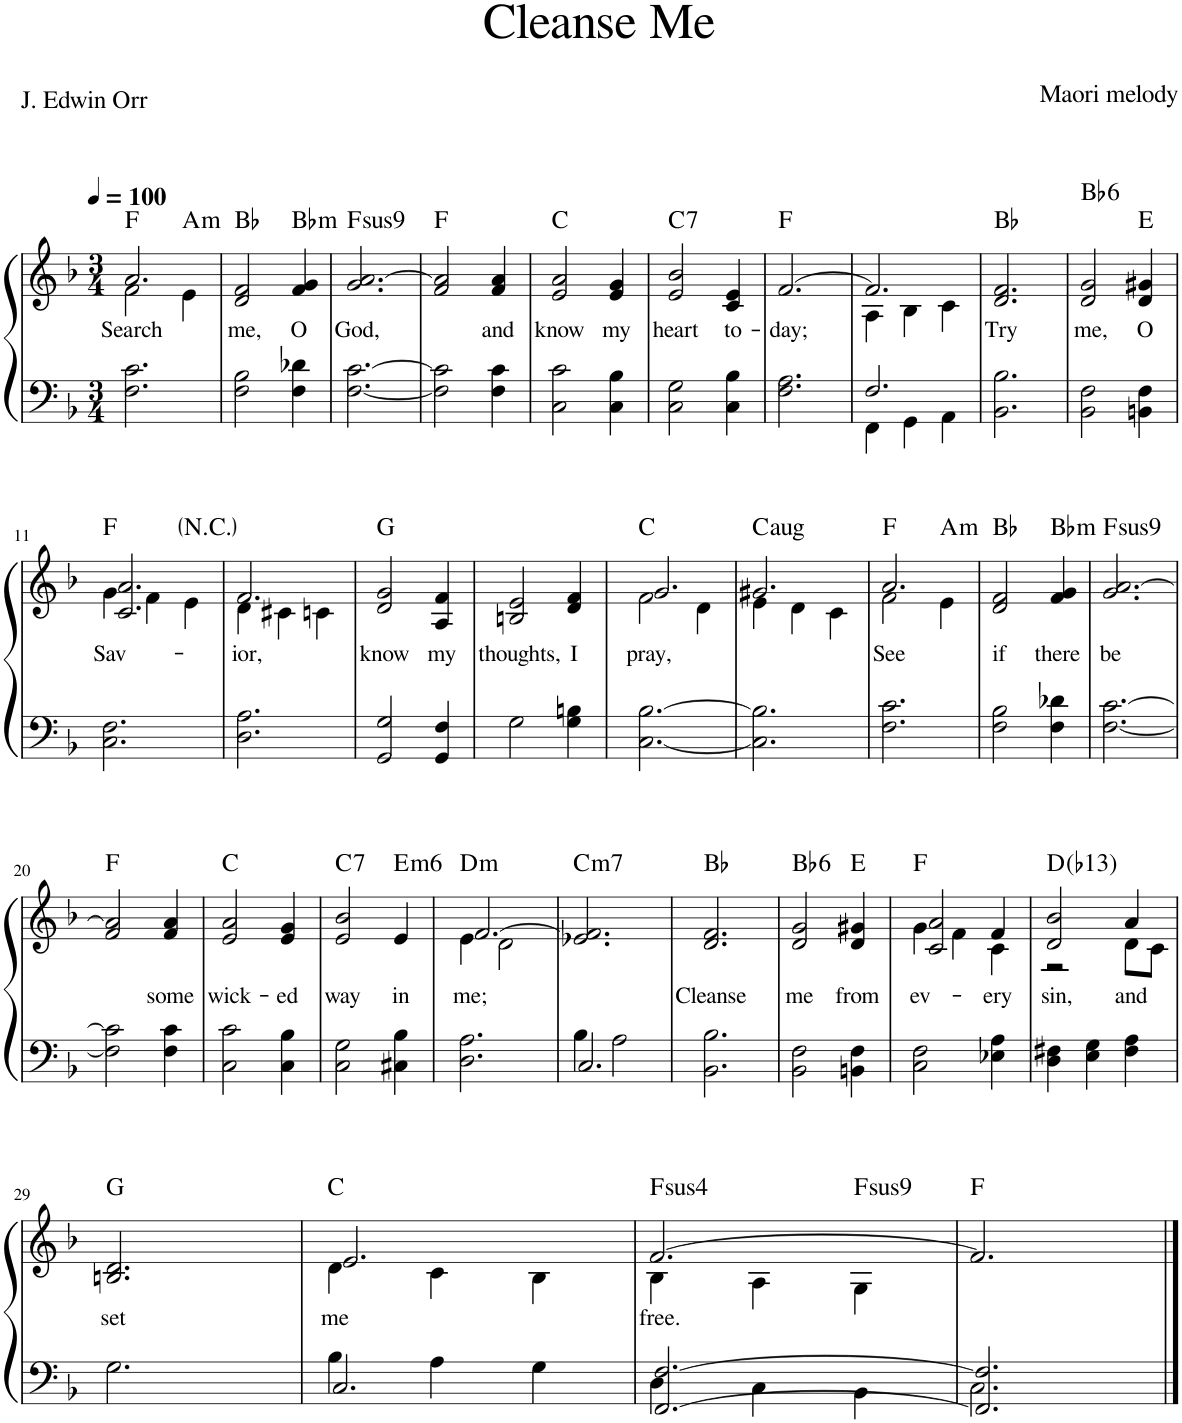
**kern	**kern	**text	**harte
*part1	*part1	*part1	*part1
*staff2	*staff1	*staff1	*
*I"Piano	*	*	*
*I'Pno.	*	*	*
*clefF4	*clefG2	*	*
*k[b-]	*k[b-]	*	*
*M3/4	*M3/4	*	*
*MM100	*MM100	*	*
=1	=1	=1	=1
!	!	!LO:LY:b	!
*	*^	*	*
2.F\ 2.c\	2.a/	2f\	Search	F:maj
!	!	!	!	!LO:H:kt=m
.	.	4e\	.	A:min
=2	=2	=2	=2	=2
!	!	!	!LO:LY:b	!
*	*v	*v	*	*
2F\ 2B-\	2d/ 2f/	me,	Bb:maj
!	!	!LO:LY:b	!LO:H:kt=m
4F\ 4d-X\	4f/ 4g/	O	Bb:min
=3	=3	=3	=3
!	!	!LO:LY:b	!LO:H:kt=9
[2.F\ [2.c\	2.g/ [2.a/	God,	F:maj
=4	=4	=4	=4
2F\] 2c\]	2f/ 2a/]	.	F:maj
!	!	!LO:LY:b	!
4F\ 4c\	4f/ 4a/	and	.
=5	=5	=5	=5
!	!	!LO:LY:b	!
2C\ 2c\	2e/ 2a/	know	C:maj
!	!	!LO:LY:b	!
4C\ 4B-\	4e/ 4g/	my	.
=6	=6	=6	=6
!	!	!LO:LY:b	!LO:H:kt=7
2C\ 2G\	2e/ 2b-/	heart	C:7
!	!	!LO:LY:b	!
4C\ 4B-\	4c/ 4e/	to-	.
=7	=7	=7	=7
!	!	!LO:LY:b	!
2.F\ 2.A\	[2.f/	-day;	F:maj
=8	=8	=8	=8
*^	*^	*	*
2.F/	4FF\	2.f/]	4A\	.	.
.	4GG\	.	4B-\	.	.
.	4AA\	.	4c\	.	.
=9	=9	=9	=9	=9	=9
!	!	!	!	!LO:LY:b	!
*v	*v	*	*	*	*
*	*v	*v	*	*
2.BB-\ 2.B-\	2.d/ 2.f/	Try	Bb:maj
=10	=10	=10	=10
!	!	!LO:LY:b	!LO:H:n=1:kt=N.C.
!	!	!	!LO:H:n=2:kt=6
2BB-\ 2F\	2d/ 2g/	me,	N Bb:maj6
!	!	!LO:LY:b	!
4BBn\ 4F\	4d/ 4g#X/	O	E:maj
!!LO:LB:g=z
=11	=11	=11	=11
!	!	!LO:LY:b	!LO:H:n=2:kt=N.C.
*	*^	*	*
2.C\ 2.F\	2.c/ 2.a/	4g\	Sav-	F:maj N
.	.	4f\	.	.
.	.	4e\	.	.
=12	=12	=12	=12	=12
!	!	!	!LO:LY:b	!
2.D\ 2.A\	2.f/	4d\	-ior,	.
.	.	4c#X\	.	.
.	.	4cn\	.	.
=13	=13	=13	=13	=13
!	!	!	!LO:LY:b	!
*	*v	*v	*	*
2GG/ 2G/	2d/ 2g/	know	G:maj
!	!	!LO:LY:b	!
4GG/ 4F/	4A/ 4f/	my	.
=14	=14	=14	=14
!	!	!LO:LY:b	!
2G\	2Bn/ 2e/	thoughts,	.
!	!	!LO:LY:b	!
4G\ 4Bn\	4d/ 4f/	I	.
=15	=15	=15	=15
!	!	!LO:LY:b	!
*	*^	*	*
[2.C\ [2.B-\	2.g/	2f\	pray,	C:maj
.	.	4d\	.	.
=16	=16	=16	=16	=16
!	!	!	!	!LO:H:kt=aug
2.C\] 2.B-\]	2.g#X/	4e\	.	C:aug
.	.	4d\	.	.
.	.	4c\	.	.
=17	=17	=17	=17	=17
!	!	!	!LO:LY:b	!
2.F\ 2.c\	2.a/	2f\	See	F:maj
!	!	!	!	!LO:H:kt=m
.	.	4e\	.	A:min
=18	=18	=18	=18	=18
!	!	!	!LO:LY:b	!
*	*v	*v	*	*
2F\ 2B-\	2d/ 2f/	if	Bb:maj
!	!	!LO:LY:b	!LO:H:kt=m
4F\ 4d-X\	4f/ 4g/	there	Bb:min
=19	=19	=19	=19
!	!	!LO:LY:b	!LO:H:kt=9
[2.F\ [2.c\	2.g/ [2.a/	be	F:maj
!!LO:LB:g=z
=20	=20	=20	=20
2F\] 2c\]	2f/ 2a/]	.	F:maj
!	!	!LO:LY:b	!
4F\ 4c\	4f/ 4a/	some	.
=21	=21	=21	=21
!	!	!LO:LY:b	!
2C\ 2c\	2e/ 2a/	wick-	C:maj
!	!	!LO:LY:b	!
4C\ 4B-\	4e/ 4g/	-ed	.
=22	=22	=22	=22
!	!	!LO:LY:b	!LO:H:kt=7
2C\ 2G\	2e/ 2b-/	way	C:7
!	!	!LO:LY:b	!LO:H:kt=m6
4C#X\ 4B-\	4e/	in	E:min6
=23	=23	=23	=23
!	!	!LO:LY:b	!LO:H:kt=m
*	*^	*	*
2.D\ 2.A\	[2.f/	4e\	me;	D:min
.	.	2d\	.	.
=24	=24	=24	=24	=24
*^	*	*	*	*
!	!	!	!	!	!LO:H:kt=m7
*	*	*v	*v	*	*
2.C/	4B-\	2.e-X/ 2.f/]	.	C:min7
.	2A\	.	.	.
=25	=25	=25	=25	=25
!	!	!	!LO:LY:b	!
*v	*v	*	*	*
2.BB-\ 2.B-\	2.d/ 2.f/	Cleanse	Bb:maj
=26	=26	=26	=26
!	!	!LO:LY:b	!LO:H:kt=6
2BB-\ 2F\	2d/ 2g/	me	Bb:maj6
!	!	!LO:LY:b	!
4BBn\ 4F\	4d/ 4g#X/	from	E:maj
=27	=27	=27	=27
!	!	!LO:LY:b	!
*	*^	*	*
2C\ 2F\	2c/ 2a/	4g\	ev-	F:maj
.	.	4f\	.	.
!	!	!	!LO:LY:b	!
4E-X\ 4A\	4f/	4c\	-ery	.
=28	=28	=28	=28	=28
!	!	!	!LO:LY:b	!
4D\ 4F#X\	2d/ 2b-/	2r	sin,	D:maj(b13)
4E\ 4G\	.	.	.	.
!	!	!	!LO:LY:b	!
4F#\ 4A\	4a/	8d\L	and	.
.	.	8c\J	.	.
!!LO:LB:g=z
=29	=29	=29	=29	=29
!	!	!	!LO:LY:b	!
*	*v	*v	*	*
2.G\	2.Bn/ 2.d/	set	G:maj
=30	=30	=30	=30
*^	*	*	*
!	!	!	!LO:LY:b	!
*	*	*^	*	*
2.C/	4B-\	2.e/	4d\	me	C:maj
.	4A\	.	4c\	.	.
.	4G\	.	4B-\	.	.
=31	=31	=31	=31	=31	=31
!	!	!	!	!LO:LY:b	!LO:H:kt=4
[2.FF/ [2.F/	4D\	[2.f/	4B-\	free.	F:sus4
.	4C\	.	4A\	.	.
!	!	!	!	!	!LO:H:kt=9
.	4BB-\	.	4G\	.	F:maj
*	*	*v	*v	*	*
=32	=32	=32	=32	=32
2.FF/] 2.F/]	2.C\	2.f/]	.	F:maj
*v	*v	*	*	*
==	==	==	==
*-	*-	*-	*-
